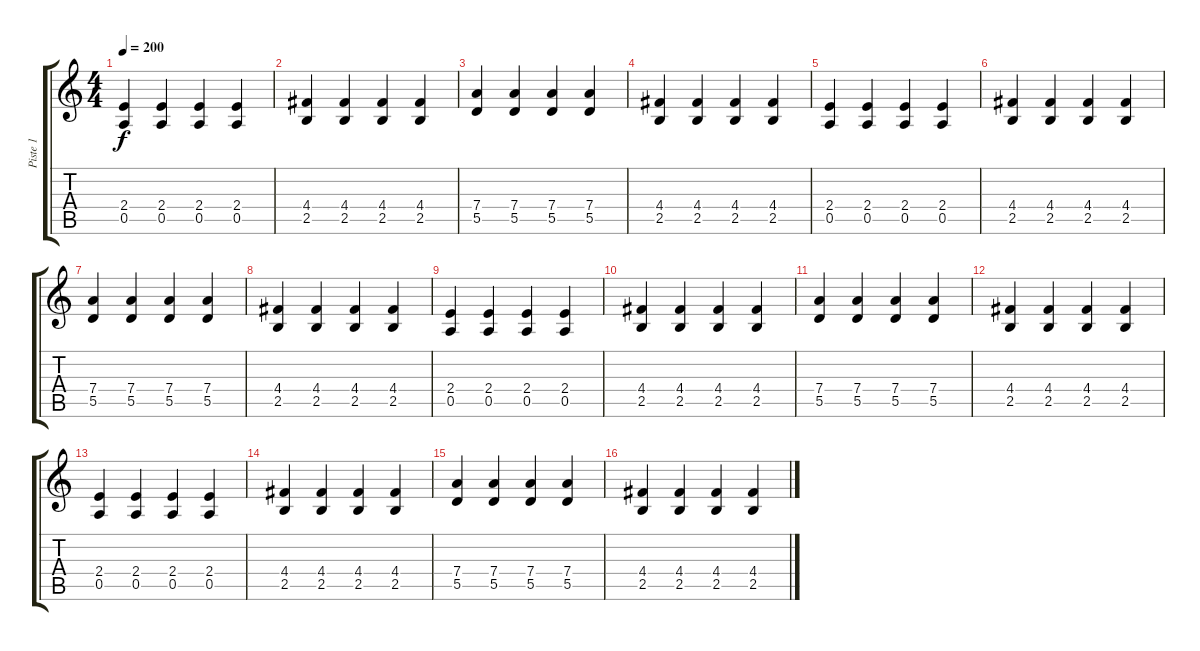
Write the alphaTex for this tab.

\track ("Piste 1" "Piste 1") {instrument overdrivenguitar}
\staff {score tabs}
\tuning (E4 B3 G3 D3 A2 E2) {hide}
\ts (4 4)
\tempo 200
\clef g2
\ks c
(2.4 0.5).4{dy f} (2.4 0.5).4 (2.4 0.5).4 (2.4 0.5).4 |
(4.4 2.5).4 (4.4 2.5).4 (4.4 2.5).4 (4.4 2.5).4 |
(7.4 5.5).4 (7.4 5.5).4 (7.4 5.5).4 (7.4 5.5).4 |
(4.4 2.5).4 (4.4 2.5).4 (4.4 2.5).4 (4.4 2.5).4 |
(2.4 0.5).4 (2.4 0.5).4 (2.4 0.5).4 (2.4 0.5).4 |
(4.4 2.5).4 (4.4 2.5).4 (4.4 2.5).4 (4.4 2.5).4 |
(7.4 5.5).4 (7.4 5.5).4 (7.4 5.5).4 (7.4 5.5).4 |
(4.4 2.5).4 (4.4 2.5).4 (4.4 2.5).4 (4.4 2.5).4 |
(2.4 0.5).4 (2.4 0.5).4 (2.4 0.5).4 (2.4 0.5).4 |
(4.4 2.5).4 (4.4 2.5).4 (4.4 2.5).4 (4.4 2.5).4 |
(7.4 5.5).4 (7.4 5.5).4 (7.4 5.5).4 (7.4 5.5).4 |
(4.4 2.5).4 (4.4 2.5).4 (4.4 2.5).4 (4.4 2.5).4 |
(2.4 0.5).4 (2.4 0.5).4 (2.4 0.5).4 (2.4 0.5).4 |
(4.4 2.5).4 (4.4 2.5).4 (4.4 2.5).4 (4.4 2.5).4 |
(7.4 5.5).4 (7.4 5.5).4 (7.4 5.5).4 (7.4 5.5).4 |
(4.4 2.5).4 (4.4 2.5).4 (4.4 2.5).4 (4.4 2.5).4
